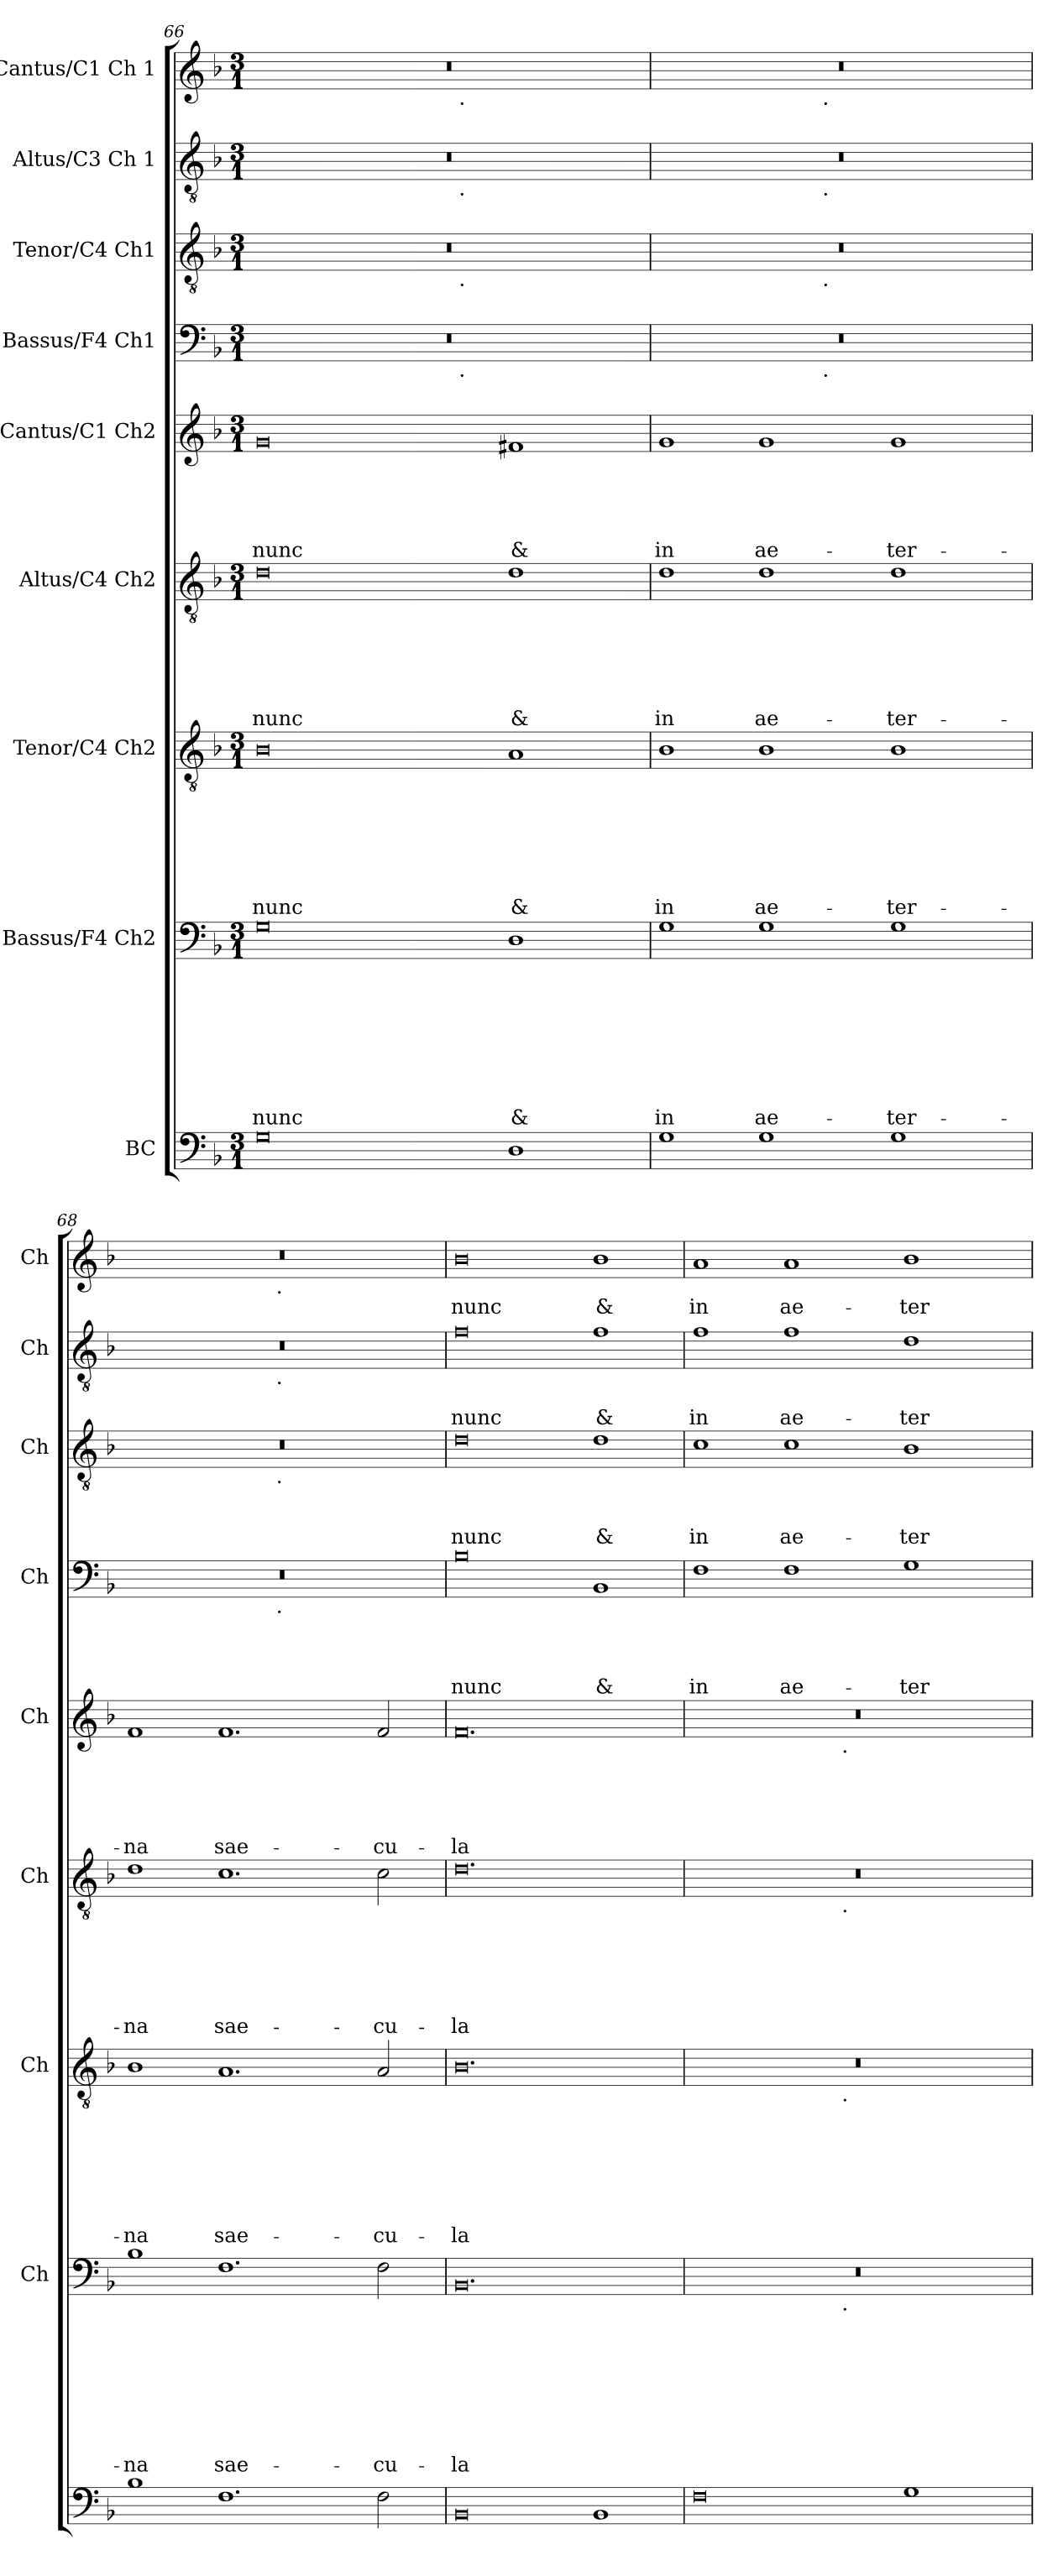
**kern	**kern	**text	**text	**text	**text	**text	**text	**text	**text	**kern	**text	**text	**text	**text	**text	**text	**text	**kern	**text	**text	**text	**text	**text	**text	**kern	**text	**text	**text	**text	**text	**kern	**text	**text	**text	**text	**kern	**text	**text	**text	**kern	**text	**text	**kern	**text
*part9	*part8	*part8	*part8	*part8	*part8	*part8	*part8	*part8	*part8	*part7	*part7	*part7	*part7	*part7	*part7	*part7	*part7	*part6	*part6	*part6	*part6	*part6	*part6	*part6	*part5	*part5	*part5	*part5	*part5	*part5	*part4	*part4	*part4	*part4	*part4	*part3	*part3	*part3	*part3	*part2	*part2	*part2	*part1	*part1
*staff9	*staff8	*staff8	*staff8	*staff8	*staff8	*staff8	*staff8	*staff8	*staff8	*staff7	*staff7	*staff7	*staff7	*staff7	*staff7	*staff7	*staff7	*staff6	*staff6	*staff6	*staff6	*staff6	*staff6	*staff6	*staff5	*staff5	*staff5	*staff5	*staff5	*staff5	*staff4	*staff4	*staff4	*staff4	*staff4	*staff3	*staff3	*staff3	*staff3	*staff2	*staff2	*staff2	*staff1	*staff1
*I"BC	*I"Bassus/F4 Ch2	*	*	*	*	*	*	*	*	*I"Tenor/C4 Ch2	*	*	*	*	*	*	*	*I"Altus/C4 Ch2	*	*	*	*	*	*	*I"Cantus/C1 Ch2	*	*	*	*	*	*I"Bassus/F4 Ch1	*	*	*	*	*I"Tenor/C4 Ch1	*	*	*	*I"Altus/C3 Ch 1	*	*	*I"Cantus/C1 Ch 1	*
*	*I'Ch	*	*	*	*	*	*	*	*	*I'Ch	*	*	*	*	*	*	*	*I'Ch	*	*	*	*	*	*	*I'Ch	*	*	*	*	*	*I'Ch	*	*	*	*	*I'Ch	*	*	*	*I'Ch	*	*	*I'Ch	*
!!LO:PB:g=z
*clefF4	*clefF4	*	*	*	*	*	*	*	*	*clefGv2	*	*	*	*	*	*	*	*clefGv2	*	*	*	*	*	*	*clefG2	*	*	*	*	*	*clefF4	*	*	*	*	*clefGv2	*	*	*	*clefGv2	*	*	*clefG2	*
*k[b-]	*k[b-]	*	*	*	*	*	*	*	*	*k[b-]	*	*	*	*	*	*	*	*k[b-]	*	*	*	*	*	*	*k[b-]	*	*	*	*	*	*k[b-]	*	*	*	*	*k[b-]	*	*	*	*k[b-]	*	*	*k[b-]	*
*F:	*F:	*	*	*	*	*	*	*	*	*F:	*	*	*	*	*	*	*	*F:	*	*	*	*	*	*	*F:	*	*	*	*	*	*F:	*	*	*	*	*F:	*	*	*	*F:	*	*	*F:	*
*M3/1	*M3/1	*	*	*	*	*	*	*	*	*M3/1	*	*	*	*	*	*	*	*M3/1	*	*	*	*	*	*	*M3/1	*	*	*	*	*	*M3/1	*	*	*	*	*M3/1	*	*	*	*M3/1	*	*	*M3/1	*
=66	=66	=66	=66	=66	=66	=66	=66	=66	=66	=66	=66	=66	=66	=66	=66	=66	=66	=66	=66	=66	=66	=66	=66	=66	=66	=66	=66	=66	=66	=66	=66	=66	=66	=66	=66	=66	=66	=66	=66	=66	=66	=66	=66	=66
!	!	!	!	!	!	!	!	!	!LO:LY:b	!	!	!	!	!	!	!	!LO:LY:b	!	!	!	!	!	!	!LO:LY:b	!	!	!	!	!	!LO:LY:b	!	!	!	!	!	!	!	!	!	!	!	!	!	!
*	*	*	*	*	*	*	*	*	*	*	*	*	*	*	*	*	*	*	*	*	*	*	*	*	*	*	*	*	*	*	*^	*	*	*	*	*^	*	*	*	*^	*	*	*^	*
0G	0G	.	.	.	.	.	.	.	nunc	0B-	.	.	.	.	.	.	nunc	0d	.	.	.	.	.	nunc	0g	.	.	.	.	nunc	0.r	1ryy	.	.	.	.	0.r	1ryy	.	.	.	0.r	1ryy	.	.	0.r	1ryy	.
.	.	.	.	.	.	.	.	.	.	.	.	.	.	.	.	.	.	.	.	.	.	.	.	.	.	.	.	.	.	.	.	2ryy	.	.	.	.	.	2ryy	.	.	.	.	2ryy	.	.	.	2ryy	.
.	.	.	.	.	.	.	.	.	.	.	.	.	.	.	.	.	.	.	.	.	.	.	.	.	.	.	.	.	.	.	.	8.ryy	.	.	.	.	.	8.ryy	.	.	.	.	8.ryy	.	.	.	8.ryy	.
!	!	!	!	!	!	!	!	!	!	!	!	!	!	!	!	!	!	!	!	!	!	!	!	!	!	!	!	!	!	!	!	!	!	!	!	!	!	!	!	!	!	!	!	!	!	!	!LO:TX:b:t=.	!
!	!	!	!	!	!	!	!	!	!	!	!	!	!	!	!	!	!	!	!	!	!	!	!	!	!	!	!	!	!	!	!	!	!	!	!	!	!	!	!	!	!	!	!LO:TX:b:t=.	!	!	!	!	!
!	!	!	!	!	!	!	!	!	!	!	!	!	!	!	!	!	!	!	!	!	!	!	!	!	!	!	!	!	!	!	!	!	!	!	!	!	!	!LO:TX:b:t=.	!	!	!	!	!	!	!	!	!	!
!	!	!	!	!	!	!	!	!	!	!	!	!	!	!	!	!	!	!	!	!	!	!	!	!	!	!	!	!	!	!	!	!LO:TX:b:t=.	!	!	!	!	!	!	!	!	!	!	!	!	!	!	!	!
.	.	.	.	.	.	.	.	.	.	.	.	.	.	.	.	.	.	.	.	.	.	.	.	.	.	.	.	.	.	.	.	1ryy	.	.	.	.	.	1ryy	.	.	.	.	1ryy	.	.	.	1ryy	.
!	!	!	!	!	!	!	!	!	!LO:LY:b	!	!	!	!	!	!	!	!LO:LY:b	!	!	!	!	!	!	!LO:LY:b	!	!	!	!	!	!LO:LY:b	!	!	!	!	!	!	!	!	!	!	!	!	!	!	!	!	!	!
1D	1D	.	.	.	.	.	.	.	&	1A	.	.	.	.	.	.	&	1d	.	.	.	.	.	&	1f#X	.	.	.	.	&	.	.	.	.	.	.	.	.	.	.	.	.	.	.	.	.	.	.
.	.	.	.	.	.	.	.	.	.	.	.	.	.	.	.	.	.	.	.	.	.	.	.	.	.	.	.	.	.	.	.	4ryy	.	.	.	.	.	4ryy	.	.	.	.	4ryy	.	.	.	4ryy	.
.	.	.	.	.	.	.	.	.	.	.	.	.	.	.	.	.	.	.	.	.	.	.	.	.	.	.	.	.	.	.	.	16ryy	.	.	.	.	.	16ryy	.	.	.	.	16ryy	.	.	.	16ryy	.
=67	=67	=67	=67	=67	=67	=67	=67	=67	=67	=67	=67	=67	=67	=67	=67	=67	=67	=67	=67	=67	=67	=67	=67	=67	=67	=67	=67	=67	=67	=67	=67	=67	=67	=67	=67	=67	=67	=67	=67	=67	=67	=67	=67	=67	=67	=67	=67	=67
!	!	!	!	!	!	!	!	!	!LO:LY:b	!	!	!	!	!	!	!	!LO:LY:b	!	!	!	!	!	!	!LO:LY:b	!	!	!	!	!	!LO:LY:b	!	!	!	!	!	!	!	!	!	!	!	!	!	!	!	!	!	!
1G	1G	.	.	.	.	.	.	.	in	1B-	.	.	.	.	.	.	in	1d	.	.	.	.	.	in	1g	.	.	.	.	in	0.r	1ryy	.	.	.	.	0.r	1ryy	.	.	.	0.r	1ryy	.	.	0.r	1ryy	.
!	!	!	!	!	!	!	!	!	!LO:LY:b	!	!	!	!	!	!	!	!LO:LY:b	!	!	!	!	!	!	!LO:LY:b	!	!	!	!	!	!LO:LY:b	!	!	!	!	!	!	!	!	!	!	!	!	!	!	!	!	!	!
1G	1G	.	.	.	.	.	.	.	ae-	1B-	.	.	.	.	.	.	ae-	1d	.	.	.	.	.	ae-	1g	.	.	.	.	ae-	.	4...ryy	.	.	.	.	.	4...ryy	.	.	.	.	4...ryy	.	.	.	4...ryy	.
!	!	!	!	!	!	!	!	!	!	!	!	!	!	!	!	!	!	!	!	!	!	!	!	!	!	!	!	!	!	!	!	!	!	!	!	!	!	!	!	!	!	!	!	!	!	!	!LO:TX:b:t=.	!
!	!	!	!	!	!	!	!	!	!	!	!	!	!	!	!	!	!	!	!	!	!	!	!	!	!	!	!	!	!	!	!	!	!	!	!	!	!	!	!	!	!	!	!LO:TX:b:t=.	!	!	!	!	!
!	!	!	!	!	!	!	!	!	!	!	!	!	!	!	!	!	!	!	!	!	!	!	!	!	!	!	!	!	!	!	!	!	!	!	!	!	!	!LO:TX:b:t=.	!	!	!	!	!	!	!	!	!	!
!	!	!	!	!	!	!	!	!	!	!	!	!	!	!	!	!	!	!	!	!	!	!	!	!	!	!	!	!	!	!	!	!LO:TX:b:t=.	!	!	!	!	!	!	!	!	!	!	!	!	!	!	!	!
.	.	.	.	.	.	.	.	.	.	.	.	.	.	.	.	.	.	.	.	.	.	.	.	.	.	.	.	.	.	.	.	1ryy	.	.	.	.	.	1ryy	.	.	.	.	1ryy	.	.	.	1ryy	.
!	!	!	!	!	!	!	!	!	!LO:LY:b	!	!	!	!	!	!	!	!LO:LY:b	!	!	!	!	!	!	!LO:LY:b	!	!	!	!	!	!LO:LY:b	!	!	!	!	!	!	!	!	!	!	!	!	!	!	!	!	!	!
1G	1G	.	.	.	.	.	.	.	-ter-	1B-	.	.	.	.	.	.	-ter-	1d	.	.	.	.	.	-ter-	1g	.	.	.	.	-ter-	.	.	.	.	.	.	.	.	.	.	.	.	.	.	.	.	.	.
.	.	.	.	.	.	.	.	.	.	.	.	.	.	.	.	.	.	.	.	.	.	.	.	.	.	.	.	.	.	.	.	2ryy	.	.	.	.	.	2ryy	.	.	.	.	2ryy	.	.	.	2ryy	.
.	.	.	.	.	.	.	.	.	.	.	.	.	.	.	.	.	.	.	.	.	.	.	.	.	.	.	.	.	.	.	.	32ryy	.	.	.	.	.	32ryy	.	.	.	.	32ryy	.	.	.	32ryy	.
=68	=68	=68	=68	=68	=68	=68	=68	=68	=68	=68	=68	=68	=68	=68	=68	=68	=68	=68	=68	=68	=68	=68	=68	=68	=68	=68	=68	=68	=68	=68	=68	=68	=68	=68	=68	=68	=68	=68	=68	=68	=68	=68	=68	=68	=68	=68	=68	=68
!	!	!	!	!	!	!	!	!	!LO:LY:b	!	!	!	!	!	!	!	!LO:LY:b	!	!	!	!	!	!	!LO:LY:b	!	!	!	!	!	!LO:LY:b	!	!	!	!	!	!	!	!	!	!	!	!	!	!	!	!	!	!
1B-	1B-	.	.	.	.	.	.	.	-na	1B-	.	.	.	.	.	.	-na	1d	.	.	.	.	.	-na	1f	.	.	.	.	-na	0.r	1ryy	.	.	.	.	0.r	1ryy	.	.	.	0.r	1ryy	.	.	0.r	1ryy	.
!	!	!	!	!	!	!	!	!	!LO:LY:b	!	!	!	!	!	!	!	!LO:LY:b	!	!	!	!	!	!	!LO:LY:b	!	!	!	!	!	!LO:LY:b	!	!	!	!	!	!	!	!	!	!	!	!	!	!	!	!	!	!
1.F	1.F	.	.	.	.	.	.	.	sae-	1.A	.	.	.	.	.	.	sae-	1.c	.	.	.	.	.	sae-	1.f	.	.	.	.	sae-	.	4...ryy	.	.	.	.	.	4...ryy	.	.	.	.	4...ryy	.	.	.	4...ryy	.
!	!	!	!	!	!	!	!	!	!	!	!	!	!	!	!	!	!	!	!	!	!	!	!	!	!	!	!	!	!	!	!	!	!	!	!	!	!	!	!	!	!	!	!	!	!	!	!LO:TX:b:t=.	!
!	!	!	!	!	!	!	!	!	!	!	!	!	!	!	!	!	!	!	!	!	!	!	!	!	!	!	!	!	!	!	!	!	!	!	!	!	!	!	!	!	!	!	!LO:TX:b:t=.	!	!	!	!	!
!	!	!	!	!	!	!	!	!	!	!	!	!	!	!	!	!	!	!	!	!	!	!	!	!	!	!	!	!	!	!	!	!	!	!	!	!	!	!LO:TX:b:t=.	!	!	!	!	!	!	!	!	!	!
!	!	!	!	!	!	!	!	!	!	!	!	!	!	!	!	!	!	!	!	!	!	!	!	!	!	!	!	!	!	!	!	!LO:TX:b:t=.	!	!	!	!	!	!	!	!	!	!	!	!	!	!	!	!
.	.	.	.	.	.	.	.	.	.	.	.	.	.	.	.	.	.	.	.	.	.	.	.	.	.	.	.	.	.	.	.	1ryy	.	.	.	.	.	1ryy	.	.	.	.	1ryy	.	.	.	1ryy	.
.	.	.	.	.	.	.	.	.	.	.	.	.	.	.	.	.	.	.	.	.	.	.	.	.	.	.	.	.	.	.	.	2ryy	.	.	.	.	.	2ryy	.	.	.	.	2ryy	.	.	.	2ryy	.
!	!	!	!	!	!	!	!	!	!LO:LY:b	!	!	!	!	!	!	!	!LO:LY:b	!	!	!	!	!	!	!LO:LY:b	!	!	!	!	!	!LO:LY:b	!	!	!	!	!	!	!	!	!	!	!	!	!	!	!	!	!	!
2F\	2F\	.	.	.	.	.	.	.	-cu-	2A/	.	.	.	.	.	.	-cu-	2c\	.	.	.	.	.	-cu-	2f/	.	.	.	.	-cu-	.	.	.	.	.	.	.	.	.	.	.	.	.	.	.	.	.	.
.	.	.	.	.	.	.	.	.	.	.	.	.	.	.	.	.	.	.	.	.	.	.	.	.	.	.	.	.	.	.	.	32ryy	.	.	.	.	.	32ryy	.	.	.	.	32ryy	.	.	.	32ryy	.
=69	=69	=69	=69	=69	=69	=69	=69	=69	=69	=69	=69	=69	=69	=69	=69	=69	=69	=69	=69	=69	=69	=69	=69	=69	=69	=69	=69	=69	=69	=69	=69	=69	=69	=69	=69	=69	=69	=69	=69	=69	=69	=69	=69	=69	=69	=69	=69	=69
!	!	!	!	!	!	!	!	!	!LO:LY:b	!	!	!	!	!	!	!	!LO:LY:b	!	!	!	!	!	!	!LO:LY:b	!	!	!	!	!	!LO:LY:b	!	!	!	!	!	!LO:LY:b	!	!	!	!	!LO:LY:b	!	!	!	!LO:LY:b	!	!	!LO:LY:b
*	*	*	*	*	*	*	*	*	*	*	*	*	*	*	*	*	*	*	*	*	*	*	*	*	*	*	*	*	*	*	*v	*v	*	*	*	*	*	*	*	*	*	*v	*v	*	*	*v	*v	*
*	*	*	*	*	*	*	*	*	*	*	*	*	*	*	*	*	*	*	*	*	*	*	*	*	*	*	*	*	*	*	*	*	*	*	*	*v	*v	*	*	*	*	*	*	*	*
0BB-	0.BB-	.	.	.	.	.	.	.	-la	0.B-	.	.	.	.	.	.	-la	0.d	.	.	.	.	.	-la	0.f	.	.	.	.	-la	0B-	.	.	.	nunc	0d	.	.	nunc	0f	.	nunc	0b-	nunc
!	!	!	!	!	!	!	!	!	!	!	!	!	!	!	!	!	!	!	!	!	!	!	!	!	!	!	!	!	!	!	!	!	!	!	!LO:LY:b	!	!	!	!LO:LY:b	!	!	!LO:LY:b	!	!LO:LY:b
1BB-	.	.	.	.	.	.	.	.	.	.	.	.	.	.	.	.	.	.	.	.	.	.	.	.	.	.	.	.	.	.	1BB-	.	.	.	&	1d	.	.	&	1f	.	&	1b-	&
=70	=70	=70	=70	=70	=70	=70	=70	=70	=70	=70	=70	=70	=70	=70	=70	=70	=70	=70	=70	=70	=70	=70	=70	=70	=70	=70	=70	=70	=70	=70	=70	=70	=70	=70	=70	=70	=70	=70	=70	=70	=70	=70	=70	=70
!	!	!	!	!	!	!	!	!	!	!	!	!	!	!	!	!	!	!	!	!	!	!	!	!	!	!	!	!	!	!	!	!	!	!	!LO:LY:b	!	!	!	!LO:LY:b	!	!	!LO:LY:b	!	!LO:LY:b
*	*^	*	*	*	*	*	*	*	*	*^	*	*	*	*	*	*	*	*^	*	*	*	*	*	*	*^	*	*	*	*	*	*	*	*	*	*	*	*	*	*	*	*	*	*	*
0F	0.r	1ryy	.	.	.	.	.	.	.	.	0.r	1ryy	.	.	.	.	.	.	.	0.r	1ryy	.	.	.	.	.	.	0.r	1ryy	.	.	.	.	.	1F	.	.	.	in	1c	.	.	in	1f	.	in	1a	in
!	!	!	!	!	!	!	!	!	!	!	!	!	!	!	!	!	!	!	!	!	!	!	!	!	!	!	!	!	!	!	!	!	!	!	!	!	!	!	!LO:LY:b	!	!	!	!LO:LY:b	!	!	!LO:LY:b	!	!LO:LY:b
.	.	4...ryy	.	.	.	.	.	.	.	.	.	4...ryy	.	.	.	.	.	.	.	.	4...ryy	.	.	.	.	.	.	.	4...ryy	.	.	.	.	.	1F	.	.	.	ae-	1c	.	.	ae-	1f	.	ae-	1a	ae-
!	!	!	!	!	!	!	!	!	!	!	!	!	!	!	!	!	!	!	!	!	!	!	!	!	!	!	!	!	!LO:TX:b:t=.	!	!	!	!	!	!	!	!	!	!	!	!	!	!	!	!	!	!	!
!	!	!	!	!	!	!	!	!	!	!	!	!	!	!	!	!	!	!	!	!	!LO:TX:b:t=.	!	!	!	!	!	!	!	!	!	!	!	!	!	!	!	!	!	!	!	!	!	!	!	!	!	!	!
!	!	!	!	!	!	!	!	!	!	!	!	!LO:TX:b:t=.	!	!	!	!	!	!	!	!	!	!	!	!	!	!	!	!	!	!	!	!	!	!	!	!	!	!	!	!	!	!	!	!	!	!	!	!
!	!	!LO:TX:b:t=.	!	!	!	!	!	!	!	!	!	!	!	!	!	!	!	!	!	!	!	!	!	!	!	!	!	!	!	!	!	!	!	!	!	!	!	!	!	!	!	!	!	!	!	!	!	!
.	.	1ryy	.	.	.	.	.	.	.	.	.	1ryy	.	.	.	.	.	.	.	.	1ryy	.	.	.	.	.	.	.	1ryy	.	.	.	.	.	.	.	.	.	.	.	.	.	.	.	.	.	.	.
!	!	!	!	!	!	!	!	!	!	!	!	!	!	!	!	!	!	!	!	!	!	!	!	!	!	!	!	!	!	!	!	!	!	!	!	!	!	!	!LO:LY:b	!	!	!	!LO:LY:b	!	!	!LO:LY:b	!	!LO:LY:b
1G	.	.	.	.	.	.	.	.	.	.	.	.	.	.	.	.	.	.	.	.	.	.	.	.	.	.	.	.	.	.	.	.	.	.	1G	.	.	.	-ter-	1B-	.	.	-ter-	1d	.	-ter-	1b-	-ter-
.	.	2ryy	.	.	.	.	.	.	.	.	.	2ryy	.	.	.	.	.	.	.	.	2ryy	.	.	.	.	.	.	.	2ryy	.	.	.	.	.	.	.	.	.	.	.	.	.	.	.	.	.	.	.
.	.	32ryy	.	.	.	.	.	.	.	.	.	32ryy	.	.	.	.	.	.	.	.	32ryy	.	.	.	.	.	.	.	32ryy	.	.	.	.	.	.	.	.	.	.	.	.	.	.	.	.	.	.	.
*	*v	*v	*	*	*	*	*	*	*	*	*	*	*	*	*	*	*	*	*	*v	*v	*	*	*	*	*	*	*v	*v	*	*	*	*	*	*	*	*	*	*	*	*	*	*	*	*	*	*	*
*	*	*	*	*	*	*	*	*	*	*v	*v	*	*	*	*	*	*	*	*	*	*	*	*	*	*	*	*	*	*	*	*	*	*	*	*	*	*	*	*	*	*	*	*	*	*
=	=	=	=	=	=	=	=	=	=	=	=	=	=	=	=	=	=	=	=	=	=	=	=	=	=	=	=	=	=	=	=	=	=	=	=	=	=	=	=	=	=	=	=	=
*-	*-	*-	*-	*-	*-	*-	*-	*-	*-	*-	*-	*-	*-	*-	*-	*-	*-	*-	*-	*-	*-	*-	*-	*-	*-	*-	*-	*-	*-	*-	*-	*-	*-	*-	*-	*-	*-	*-	*-	*-	*-	*-	*-	*-
